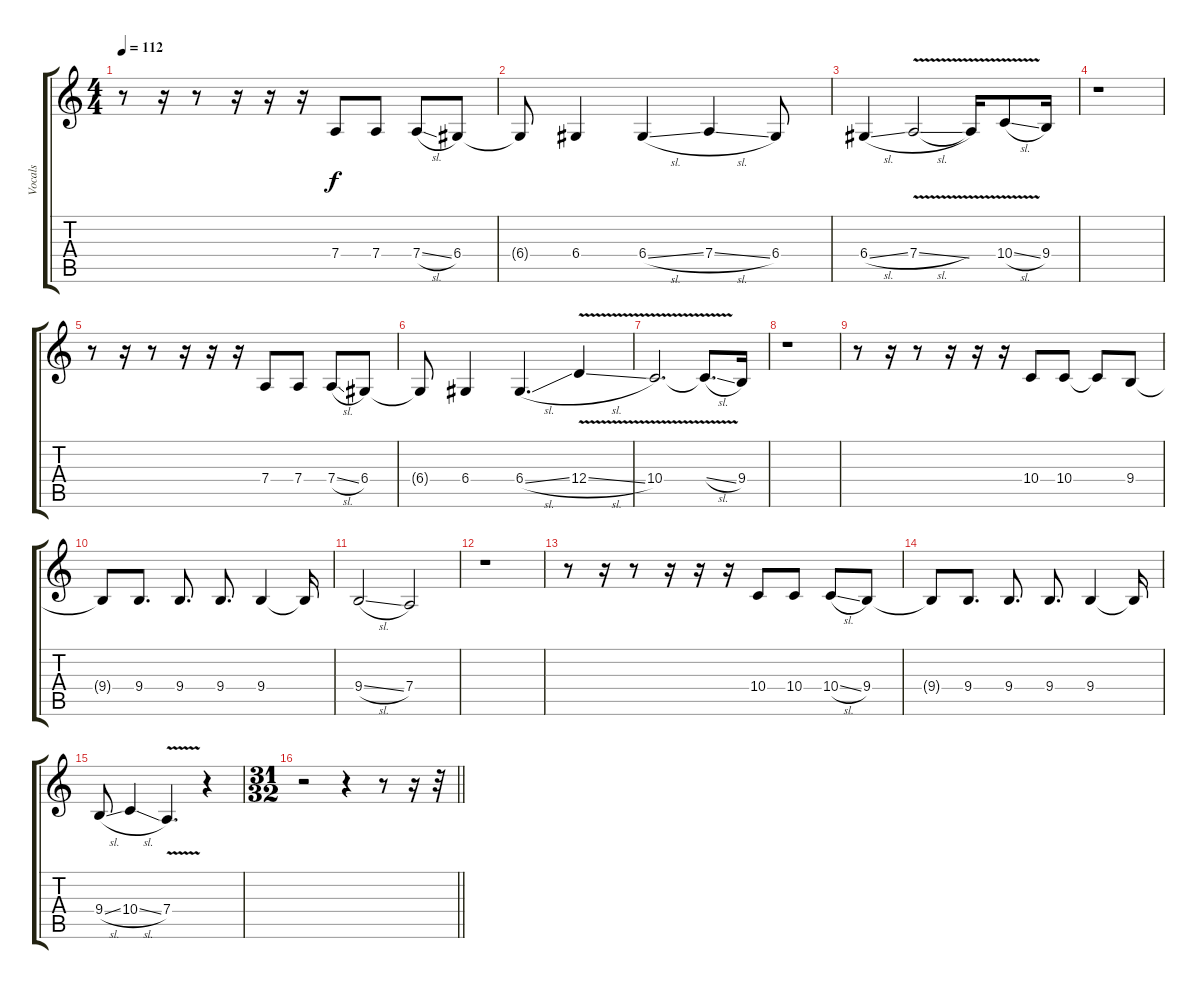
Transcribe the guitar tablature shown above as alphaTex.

\track ("Vocals" "Vocals") {instrument altosax}
\staff {score tabs}
\tuning (E4 B3 G3 D3 A2 E2) {hide}
\ts (4 4)
\tempo 112
\clef g2
\ks c
r.8{dy f} r.16 r.8 r.16 r.16 r.16 7.4.8 7.4.8 7.4{sl}.8 6.4.8 |
6.4{t}.8 6.4.4 6.4{sl}.4 7.4{sl}.4 6.4.8 |
6.4{sl}.4 7.4{v sl}.2 7.4{t}.16 10.4{v sl}.8 9.4.16 |
r.1 |
r.8 r.16 r.8 r.16 r.16 r.16 7.4.8 7.4.8 7.4{sl}.8 6.4.8 |
6.4{t}.8 6.4.4 6.4{sl}.4{d} 12.4{v sl}.4 |
10.4{v}.2{d} 10.4{sl t}.8{d} 9.4.16 |
r.1 |
r.8 r.16 r.8 r.16 r.16 r.16 10.4.8 10.4.8 10.4{t}.8 9.4.8 |
9.4{t}.8 9.4.8{d} 9.4.8{d} 9.4.8{d} 9.4.4 9.4{t}.16 |
9.4{sl}.2 7.4.2 |
r.1 |
r.8 r.16 r.8 r.16 r.16 r.16 10.4.8 10.4.8 10.4{sl}.8 9.4.8 |
9.4{t}.8 9.4.8{d} 9.4.8{d} 9.4.8{d} 9.4.4 9.4{t}.16 |
9.4{sl}.8 10.4{sl}.4 7.4{v}.4{d} r.4 |
\ts (31 32)
\barLineRight lightlight
r.2 r.4 r.8 r.16 r.32
